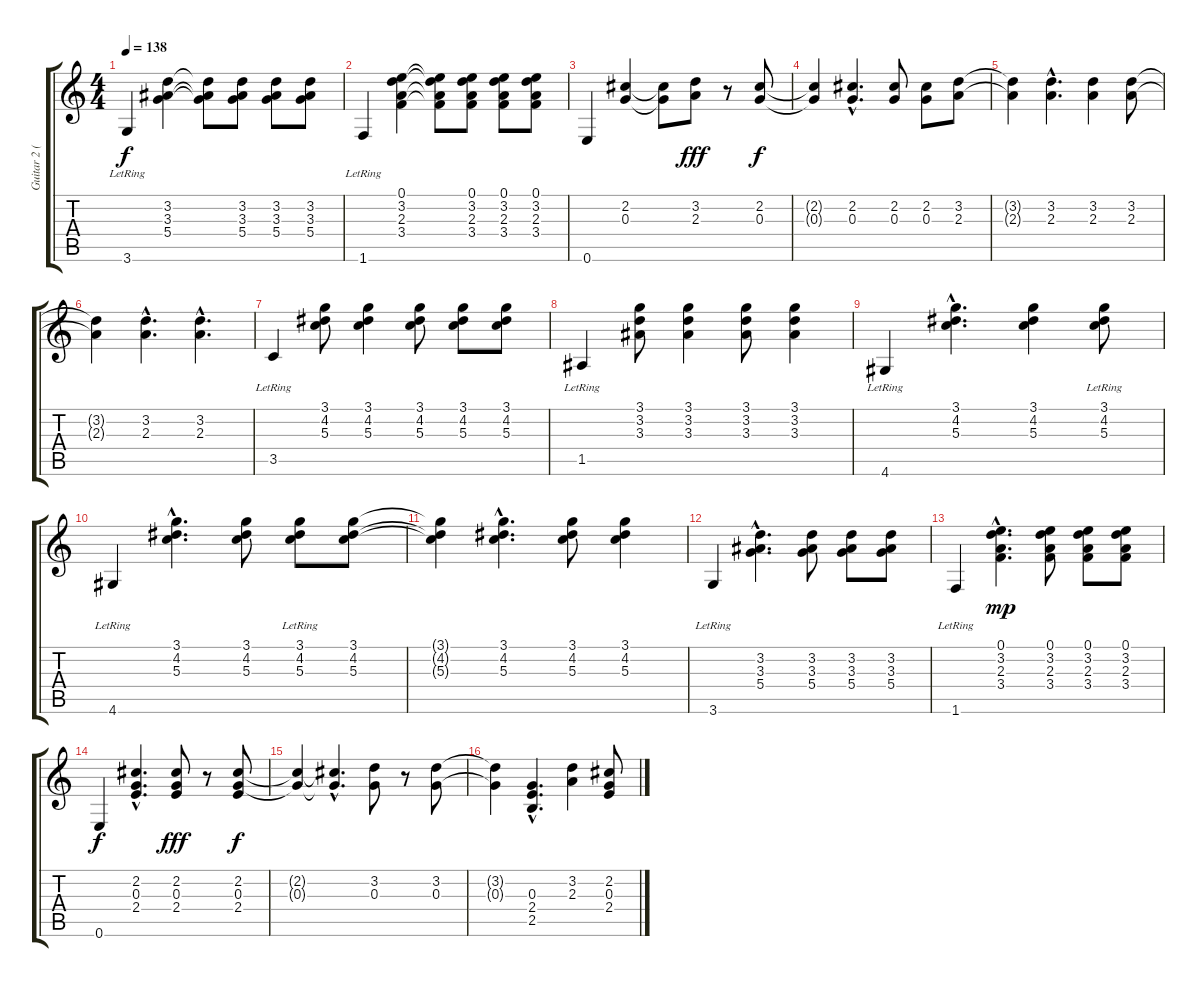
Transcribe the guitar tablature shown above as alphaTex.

\track ("Guitar 2 (Rhythm)" "Guitar 2 (") {instrument acousticguitarsteel}
\staff {score tabs}
\tuning (E4 B3 G3 D3 A2 E2) {hide}
\ts (4 4)
\tempo 138
\clef g2
\ks c
3.6{lr}.4{dy f} (3.2 3.3 5.4).4 (3.2{t} 3.3{t} 5.4{t}).8 (3.2 3.3 5.4).8 (3.2 3.3 5.4).8 (3.2 3.3 5.4).8 |
1.6{lr}.4 (0.1 3.2 2.3 3.4).4 (0.1{t} 3.2{t} 2.3{t} 3.4{t}).8 (0.1 3.2 2.3 3.4).8 (0.1 3.2 2.3 3.4).8 (0.1 3.2 2.3 3.4).8 |
0.6.4 (2.2 0.3).4 (2.2{t} 0.3{t}).8 (3.2 2.3).8{dy fff} r.8 (2.2 0.3).8{dy f} |
(2.2{t} 0.3{t}).4 (2.2{hac} 0.3{hac}).4{d} (2.2 0.3).8 (2.2 0.3).8 (3.2 2.3).8 |
(3.2{t} 2.3{t}).4 (3.2{hac} 2.3{hac}).4{d} (3.2 2.3).4 (3.2 2.3).8 |
(3.2{t} 2.3{t}).4 (3.2{hac} 2.3{hac}).4{d} (3.2{hac} 2.3{hac}).4{d} |
3.5{lr}.4 (3.1 4.2 5.3).8 (3.1 4.2 5.3).4 (3.1 4.2 5.3).8 (3.1 4.2 5.3).8 (3.1 4.2 5.3).8 |
1.5{lr}.4 (3.1 3.2 3.3).8 (3.1 3.2 3.3).4 (3.1 3.2 3.3).8 (3.1 3.2 3.3).4 |
4.6{lr}.4 (3.1{hac} 4.2{hac} 5.3{hac}).4{d} (3.1 4.2 5.3).4 (3.1{lr} 4.2{lr} 5.3{lr}).8 |
4.6{lr}.4 (3.1{hac} 4.2{hac} 5.3{hac}).4{d} (3.1 4.2 5.3).8 (3.1{lr} 4.2{lr} 5.3{lr}).8 (3.1 4.2 5.3).8 |
(3.1{t} 4.2{t} 5.3{t}).4 (3.1{hac} 4.2{hac} 5.3{hac}).4{d} (3.1 4.2 5.3).8 (3.1 4.2 5.3).4 |
3.6{lr}.4 (3.2{hac} 3.3{hac} 5.4{hac}).4{d} (3.2 3.3 5.4).8 (3.2 3.3 5.4).8 (3.2 3.3 5.4).8 |
1.6{lr}.4 (0.1{hac} 3.2{hac} 2.3{hac} 3.4{hac}).4{d dy mp} (0.1 3.2 2.3 3.4).8 (0.1 3.2 2.3 3.4).8 (0.1 3.2 2.3 3.4).8 |
0.6.4{dy f} (2.2{hac} 0.3{hac} 2.4{hac}).4{d} (2.2 0.3 2.4).8{dy fff} r.8 (2.2 0.3 2.4).8{dy f} |
(2.2{t} 0.3{t}).4 (2.2{hac t} 0.3{hac t}).4{d} (3.2 0.3).8 r.8 (3.2 0.3).8 |
(3.2{t} 0.3{t}).4 (0.3{hac} 2.4{hac} 2.5{hac}).4{d} (3.2 2.3).4 (2.2 0.3 2.4).8
